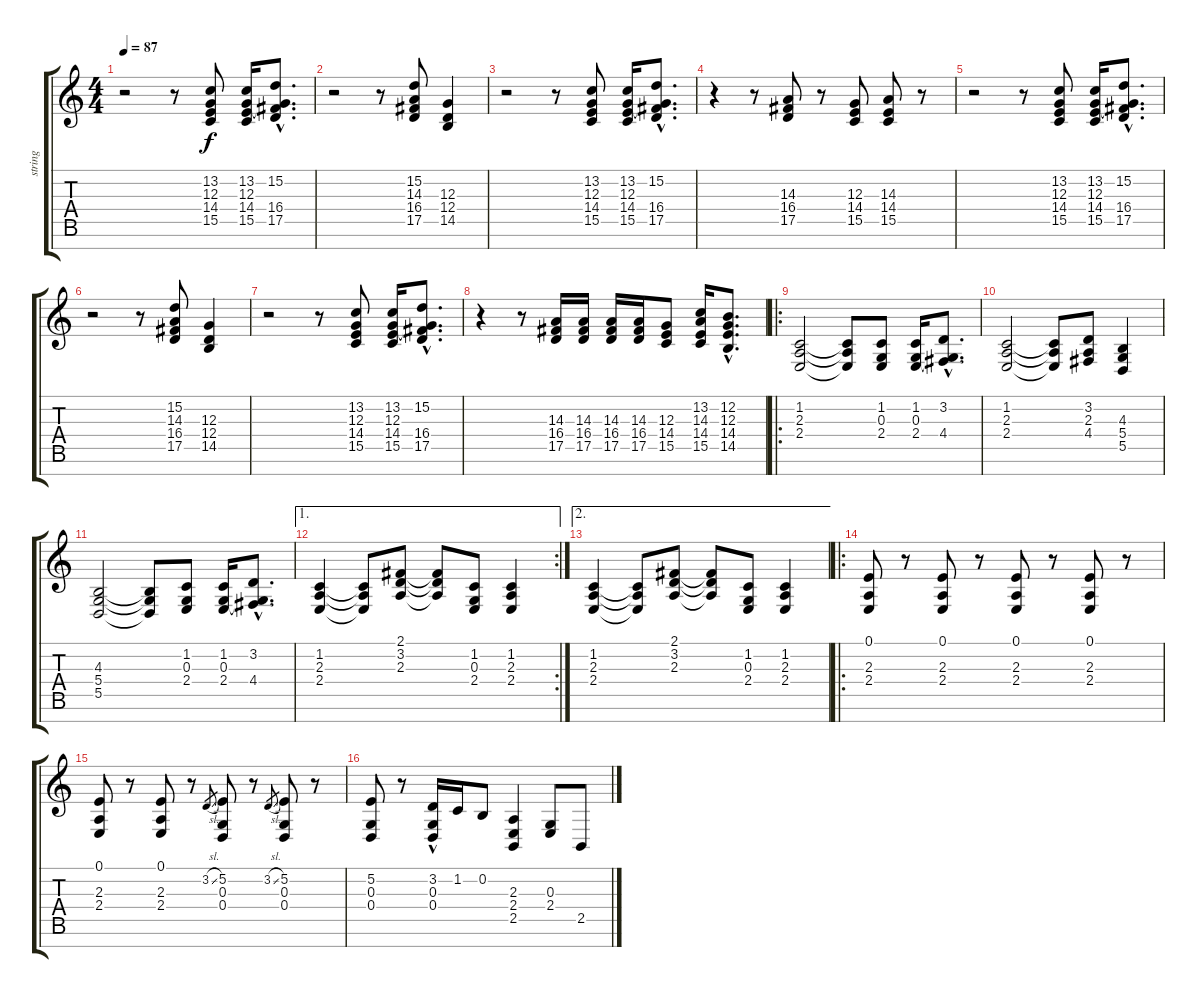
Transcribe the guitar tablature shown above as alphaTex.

\track ("string" "string") {instrument synthstrings1}
\staff {score tabs}
\tuning (E4 B3 G3 D3 A2 E2 B1) {hide}
\ts (4 4)
\tempo 87
\clef g2
\ks c
r.2{dy f instrument synthstrings1} r.8 (13.2 12.3 14.4 15.5).8 (13.2 12.3 14.4 15.5).16 (15.2{hac} 12.3{hac t} 16.4{hac} 17.5{hac}).8{d} |
r.2 r.8 (15.2 14.3 16.4 17.5).8 (12.3 12.4 14.5).4 |
r.2 r.8 (13.2 12.3 14.4 15.5).8 (13.2 12.3 14.4 15.5).16 (15.2{hac} 12.3{hac t} 16.4{hac} 17.5{hac}).8{d} |
r.4 r.8 (14.3 16.4 17.5).8 r.8 (12.3 14.4 15.5).8 (14.3 14.4 15.5).8 r.8 |
r.2 r.8 (13.2 12.3 14.4 15.5).8 (13.2 12.3 14.4 15.5).16 (15.2{hac} 12.3{hac t} 16.4{hac} 17.5{hac}).8{d} |
r.2 r.8 (15.2 14.3 16.4 17.5).8 (12.3 12.4 14.5).4 |
r.2 r.8 (13.2 12.3 14.4 15.5).8 (13.2 12.3 14.4 15.5).16 (15.2{hac} 12.3{hac t} 16.4{hac} 17.5{hac}).8{d} |
r.4 r.8 (14.3 16.4 17.5).16 (14.3 16.4 17.5).16 (14.3 16.4 17.5).16 (14.3 16.4 17.5).16 (12.3 14.4 15.5).8 (13.2 14.3 14.4 15.5).16 (12.2{hac} 12.3{hac} 14.4{hac} 14.5{hac}).8{d} |
\ro
(1.2 2.3 2.4).2 (1.2{t} 2.3{t} 2.4{t}).8 (1.2 0.3 2.4).8 (1.2 0.3 2.4).16 (3.2{hac} 0.3{hac t} 4.4{hac}).8{d} |
(1.2 2.3 2.4).2 (1.2{t} 2.3{t} 2.4{t}).8 (3.2 2.3 4.4).8 (4.3 5.4 5.5).4 |
(4.3 5.4 5.5).2 (4.3{t} 5.4{t} 5.5{t}).8 (1.2 0.3 2.4).8 (1.2 0.3 2.4).16 (3.2{hac} 0.3{hac t} 4.4{hac}).8{d} |
\ae 1
\rc 2
(1.2 2.3 2.4).4 (1.2{t} 2.3{t} 2.4{t}).8 (2.1 3.2 2.3).8 (2.1{t} 3.2{t} 2.3{t}).8 (1.2 0.3 2.4).8 (1.2 2.3 2.4).4 |
\ae 2
(1.2 2.3 2.4).4 (1.2{t} 2.3{t} 2.4{t}).8 (2.1 3.2 2.3).8 (2.1{t} 3.2{t} 2.3{t}).8 (1.2 0.3 2.4).8 (1.2 2.3 2.4).4 |
\ro
(0.1 2.3 2.4).8 r.8 (0.1 2.3 2.4).8 r.8 (0.1 2.3 2.4).8 r.8 (0.1 2.3 2.4).8 r.8 |
(0.1 2.3 2.4).8 r.8 (0.1 2.3 2.4).8 r.8 3.2{sl}.8{gr} (5.2 0.3 0.4).8 r.8 3.2{sl}.8{gr} (5.2 0.3 0.4).8 r.8 |
(5.2 0.3 0.4).8 r.8 (3.2 0.3{hac} 0.4{hac}).16 1.2.16 0.2.8 (2.3 2.4 2.5).4 (0.3 2.4).8 2.5.8
